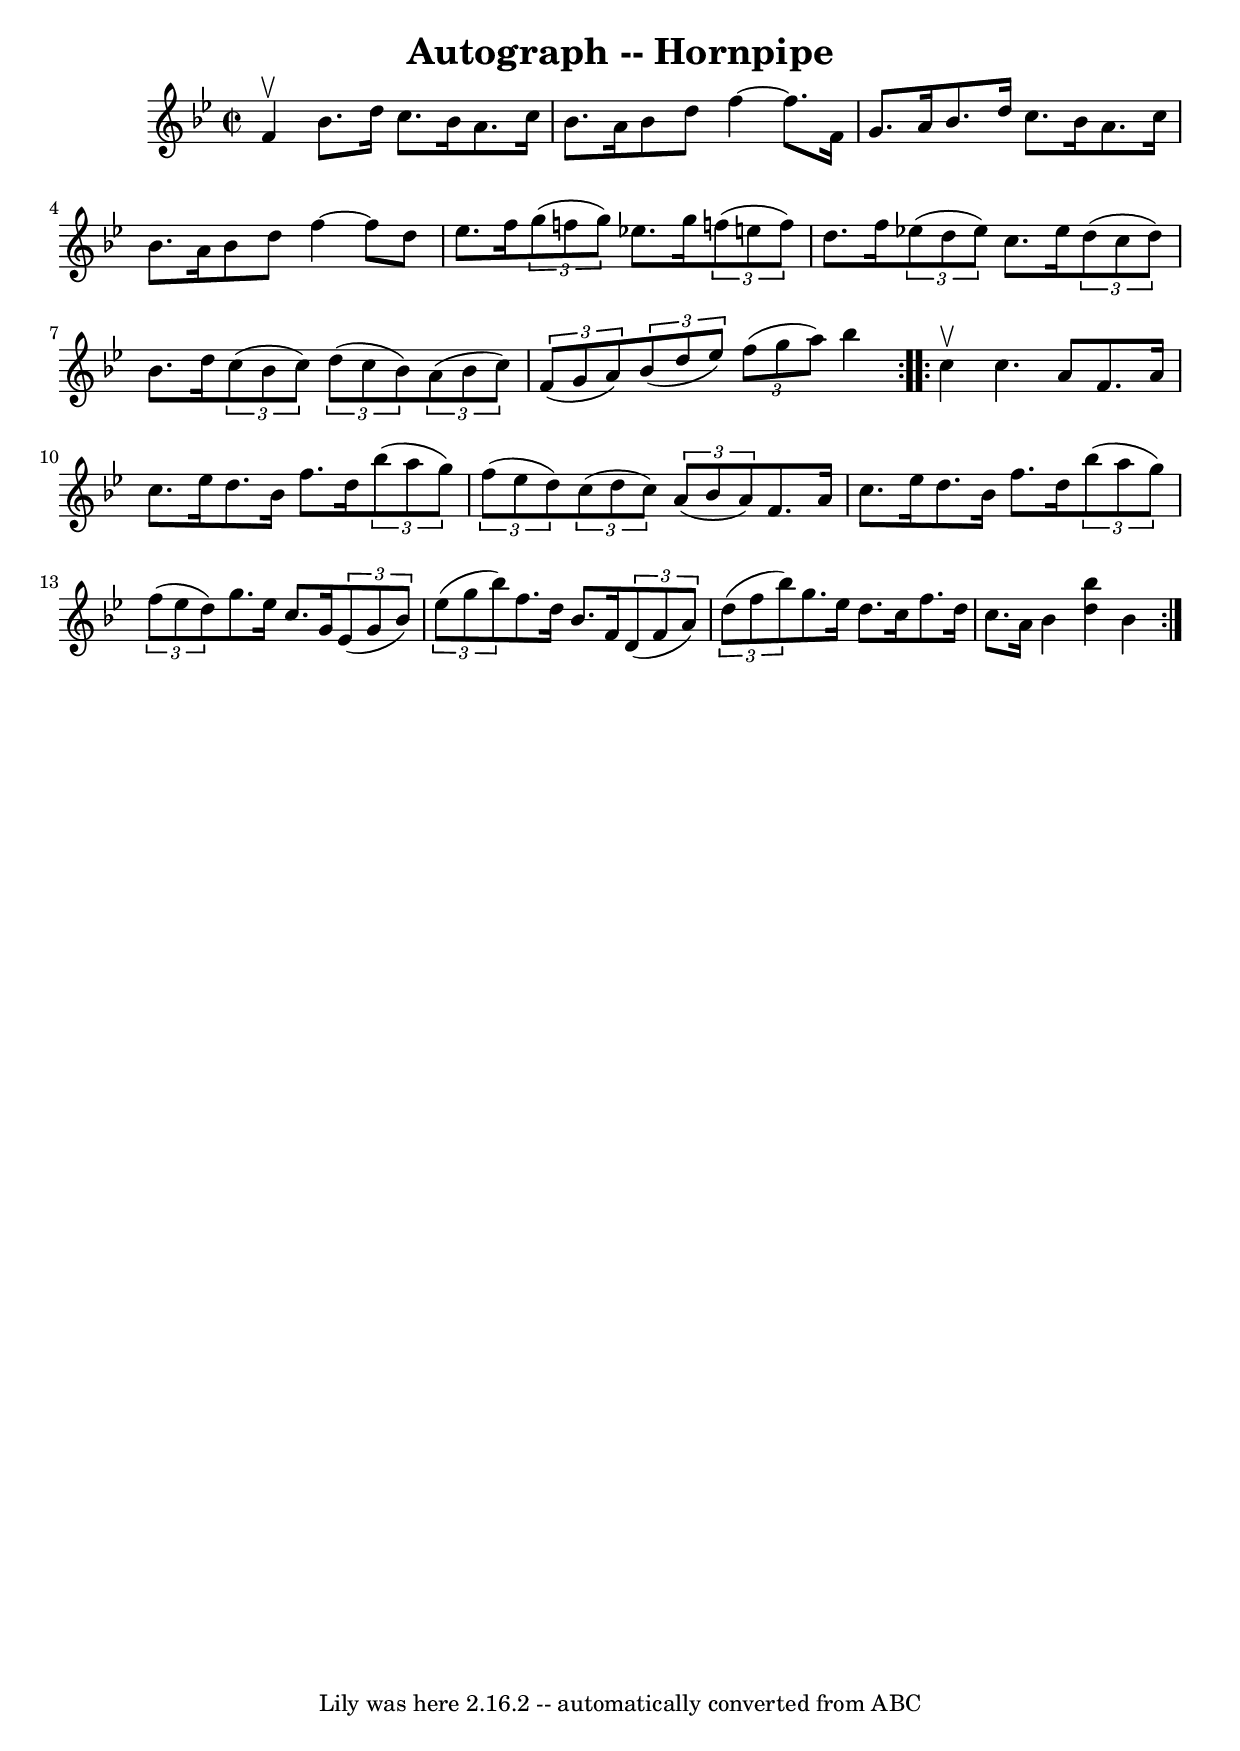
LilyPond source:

\version "2.16.2"
\include "Mammoth.ily"
\header {
  %% book = "Cole's 1000 Fiddle Tunes"
 crossRefNumber = "1"
 footnotes = ""
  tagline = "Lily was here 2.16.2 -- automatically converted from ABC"
  title = "Autograph -- Hornpipe"

}
voicedefault =  {



  \repeat volta 2 {

    \override Staff.TimeSignature #'style = #'C
    \time 2/2      \key bes \major f'4^\upbow  |
 bes'8. d''16 c''8. bes'16 a'8. c''16 bes'8. a'16   |
 bes'8 d''8 f''4       ~ f''8. f'16 g'8. a'16   |
 bes'8. d''16 c''8. bes'16 a'8. c''16 bes'8. a'16   |
 bes'8 d''8 f''4       ~ f''8 d''8 ees''8. f''16   |
    \times 2/3 { g''8 (
		 f''!8 g''8) 
	       } ees''!8. g''16    \times 2/3 { f''!8 (e''8    
						f''8)  					      } d''8. f''16   |
    \times 2/3 { ees''!8 (d''8    
		 ees''8) 
	       } c''8. ees''16    \times 2/3 { d''8 (c''8 d''8) 
					     } bes'8. d''16   |
    \times 2/3 { c''8 (bes'8 c''8) 
	       }   
    \times 2/3 { d''8 (c''8 bes'8) 
	       }   \times 2/3 { a'8 (bes'8    
				c''8) 
			      }   \times 2/3 { f'8 (g'8 a'8)  					     }  |
    \times 2/3 {   
 bes'8 (d''8 ees''8) 
    }   \times 2/3 { f''8 (g''8 a''8) 
		   }   
 bes''4  
  }     
  \repeat volta 2 { c''4^\upbow  |
 c''4. a'8 f'8. a'16 c''8. ees''16   |
 d''8. bes'16 f''8. d''16    
    \times 2/3 { bes''8 (a''8 g''8) 
	       }   \times 2/3 { f''8 (ees''8   
				d''8)  			      }  |
    \times 2/3 { c''8 (d''8 c''8) 
	       }   
    \times 2/3 { a'8 (bes'8 a'8)  	       } f'8. a'16 c''8. ees''16    |
 d''8. bes'16 f''8. d''16    \times 2/3 { bes''8 (a''8  
					 g''8) 
					   }   \times 2/3 { f''8 (ees''8 d''8)  							  }  |
     |
 g''8. ees''16 c''8. g'16    \times 2/3 { ees'8 (g'8    
					 bes'8) 
					   }   \times 2/3 { ees''8 (g''8 bes''8)  							  }  |
 f''8.   
 d''16 bes'8. f'16    \times 2/3 { d'8 (f'8 a'8) 
				    }   
    \times 2/3 { d''8 (f''8 bes''8)  	       }  |
 g''8. ees''16 d''8. c''16 f''8. d''16 c''8. a'16   |
 bes'4  <<   
 bes''4 d''4   >> bes'4  
  }   

}

\score{
  <<

    \context Staff="default"
    {
      \voicedefault 
      
    }

  >>
  \layout {
    
  }
  \midi {
  }

}
